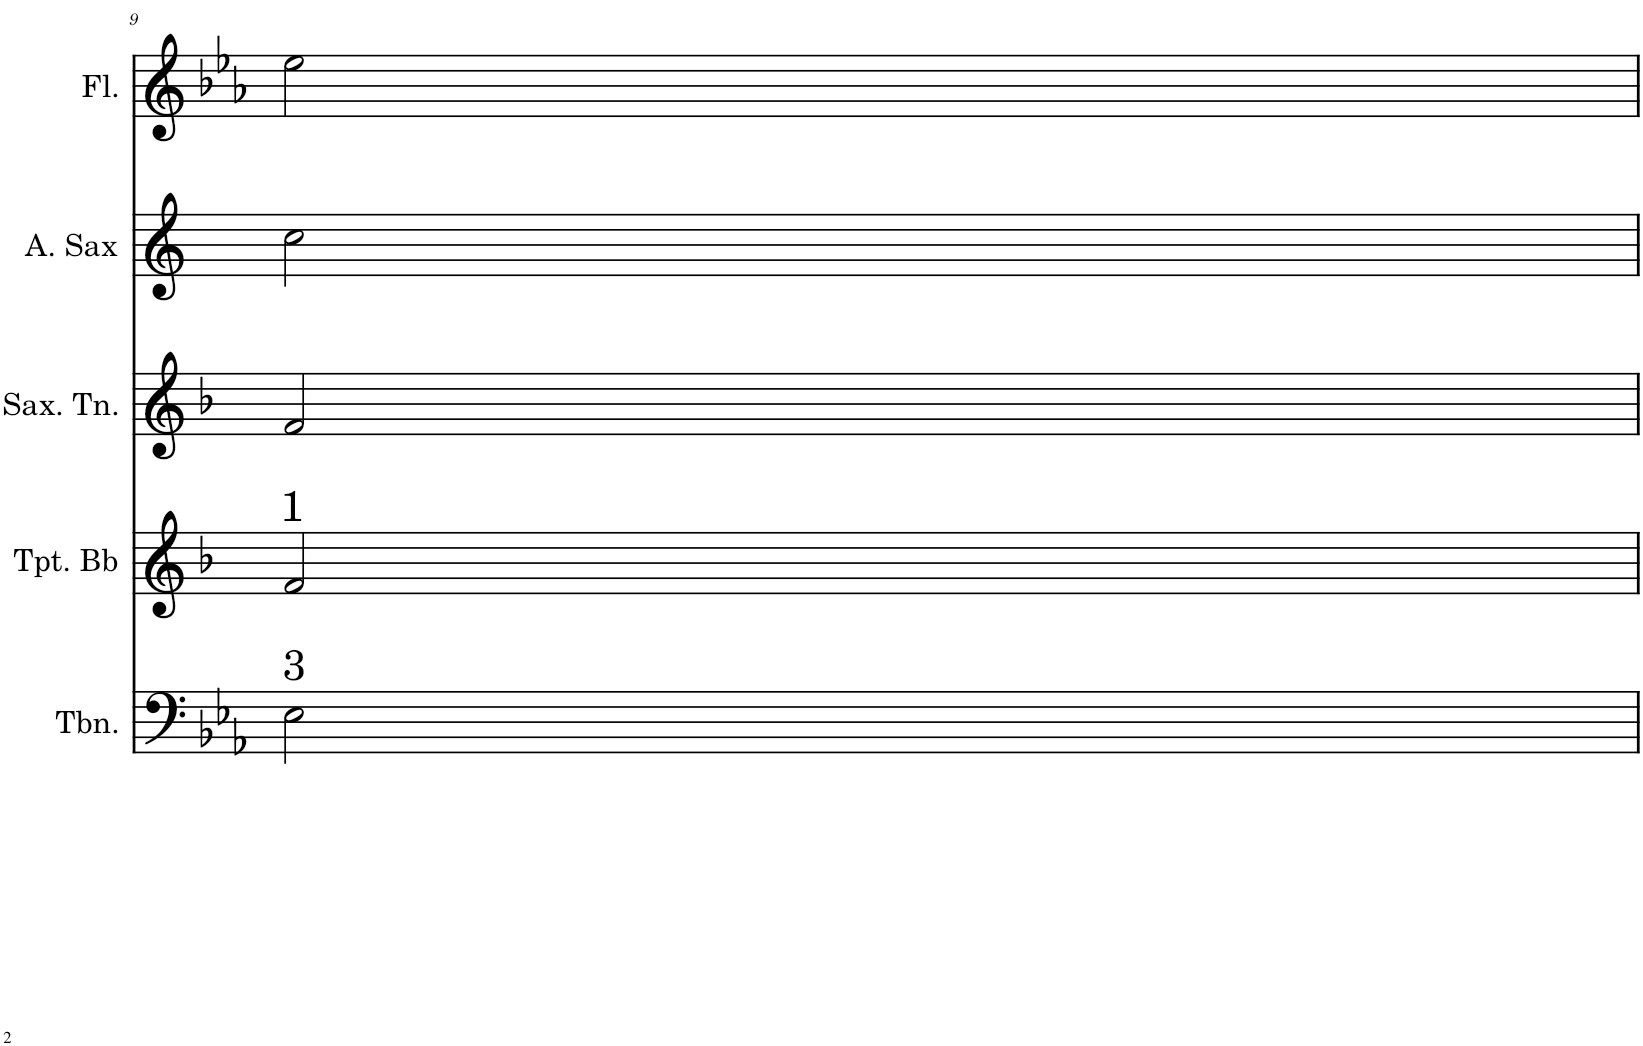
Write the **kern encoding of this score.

**kern	**kern	**kern	**kern	**kern
*part5	*part4	*part3	*part2	*part1
*staff5	*staff4	*staff3	*staff2	*staff1
*I"Trombone	*I"Trompete Bb	*I"Saxofone Tenor	*I"Saxofone Alto	*I"Flauta Transversal
*I'Tbn.	*I'Tpt. Bb	*I'Sax. Tn.	*	*I'Fl.
!!LO:PB:g=z
*clefF4	*clefG2	*clefG2	*clefG2	*clefG2
*	*Trd1c2	*Trd8c14	*Trd5c9	*
*k[b-e-a-]	*k[b-]	*k[b-]	*k[]	*k[b-e-a-]
*M2/4	*M2/4	*M2/4	*M2/4	*M2/4
=9	=9	=9	=9	=9
!	!LO:TX:a:t=1	!	!	!
!LO:TX:a:t=3	!	!	!	!
2E-\	2f/	2f/	2cc\	2ee-\
=	=	=	=	=
*-	*-	*-	*-	*-
